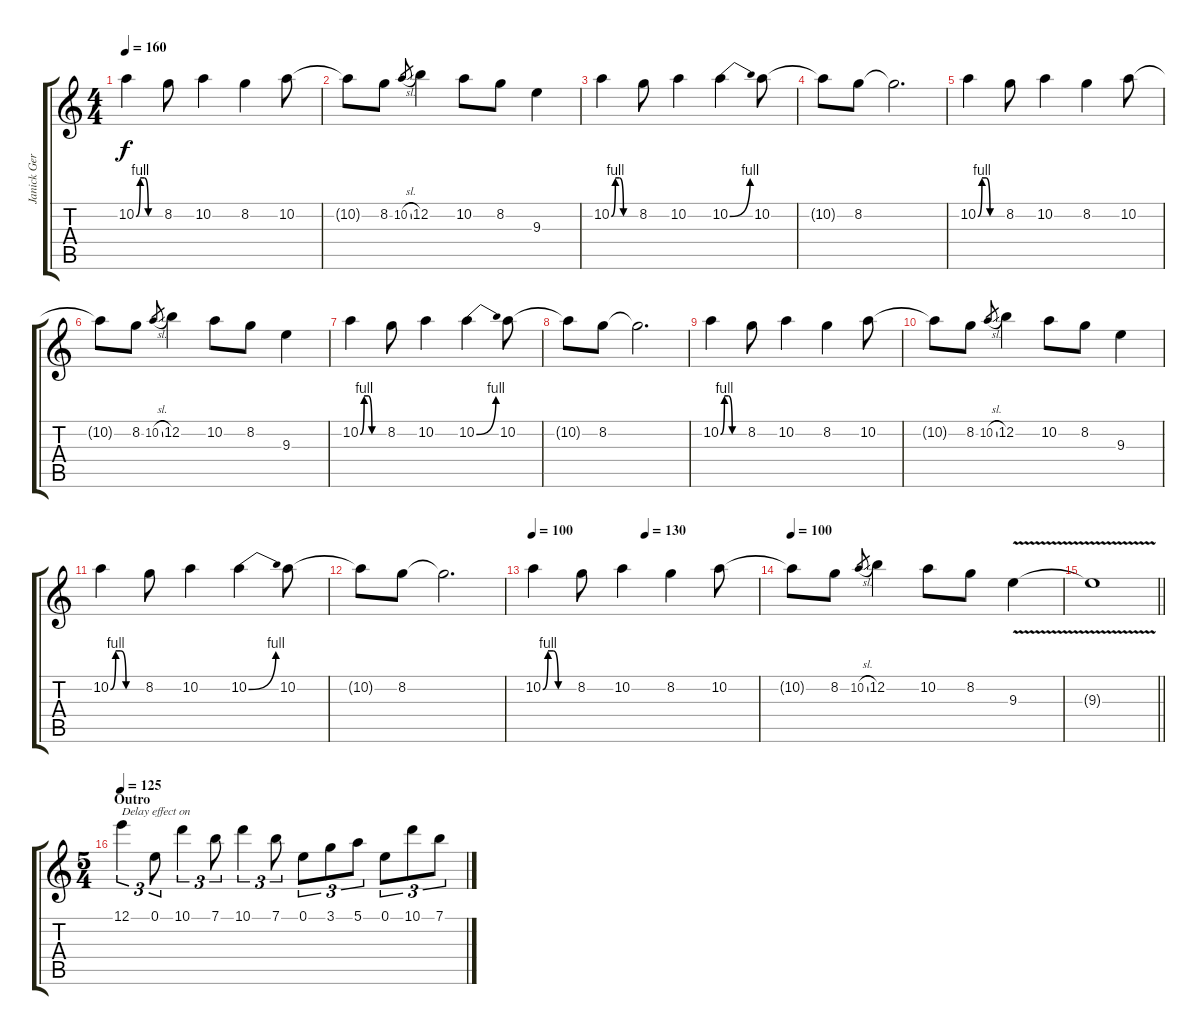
\track ("Janick Gers" "Janick Ger") {instrument overdrivenguitar}
\staff {score tabs}
\tuning (E4 B3 G3 D3 A2 E2) {hide}
\ts (4 4)
\tempo 160
\clef g2
\ks c
10.2{be (custom 0 0 10 4 20 4 30 0 60 0)}.4{dy f} 8.2.8 10.2.4 8.2.4 10.2.8 |
10.2{t}.8 8.2.8 10.2{sl}.8{gr} 12.2.4 10.2.8 8.2.8 9.3.4 |
10.2{be (custom 0 0 10 4 20 4 30 0 60 0)}.4 8.2.8 10.2.4 10.2{be (bend 0 0 60 4)}.4 10.2.8 |
10.2{t}.8 8.2.8 8.2{t}.2{d} |
10.2{be (custom 0 0 10 4 20 4 30 0 60 0)}.4 8.2.8 10.2.4 8.2.4 10.2.8 |
10.2{t}.8 8.2.8 10.2{sl}.8{gr} 12.2.4 10.2.8 8.2.8 9.3.4 |
10.2{be (custom 0 0 10 4 20 4 30 0 60 0)}.4 8.2.8 10.2.4 10.2{be (bend 0 0 60 4)}.4 10.2.8 |
10.2{t}.8 8.2.8 8.2{t}.2{d} |
10.2{be (custom 0 0 10 4 20 4 30 0 60 0)}.4 8.2.8 10.2.4 8.2.4 10.2.8 |
10.2{t}.8 8.2.8 10.2{sl}.8{gr} 12.2.4 10.2.8 8.2.8 9.3.4 |
10.2{be (custom 0 0 10 4 20 4 30 0 60 0)}.4 8.2.8 10.2.4 10.2{be (bend 0 0 60 4)}.4 10.2.8 |
10.2{t}.8 8.2.8 8.2{t}.2{d} |
\tempo 100
\tempo (130 0.5)
10.2{be (custom 0 0 10 4 20 4 30 0 60 0)}.4 8.2.8 10.2.4 8.2.4 10.2.8 |
\tempo 100
10.2{t}.8 8.2.8 10.2{sl}.8{gr} 12.2.4 10.2.8 8.2.8 9.3{v}.4 |
\barLineRight lightlight
9.3{t}.1 |
\ts (5 4)
\section ("" "Outro")
\tempo 125
12.1.4{tu (3 2) txt "Delay effect on"} 0.1.8{tu (3 2)} 10.1.4{tu (3 2)} 7.1.8{tu (3 2)} 10.1.4{tu (3 2)} 7.1.8{tu (3 2)} 0.1.8{tu (3 2)} 3.1.8{tu (3 2)} 5.1.8{tu (3 2)} 0.1.8{tu (3 2)} 10.1.8{tu (3 2)} 7.1.8{tu (3 2)}
